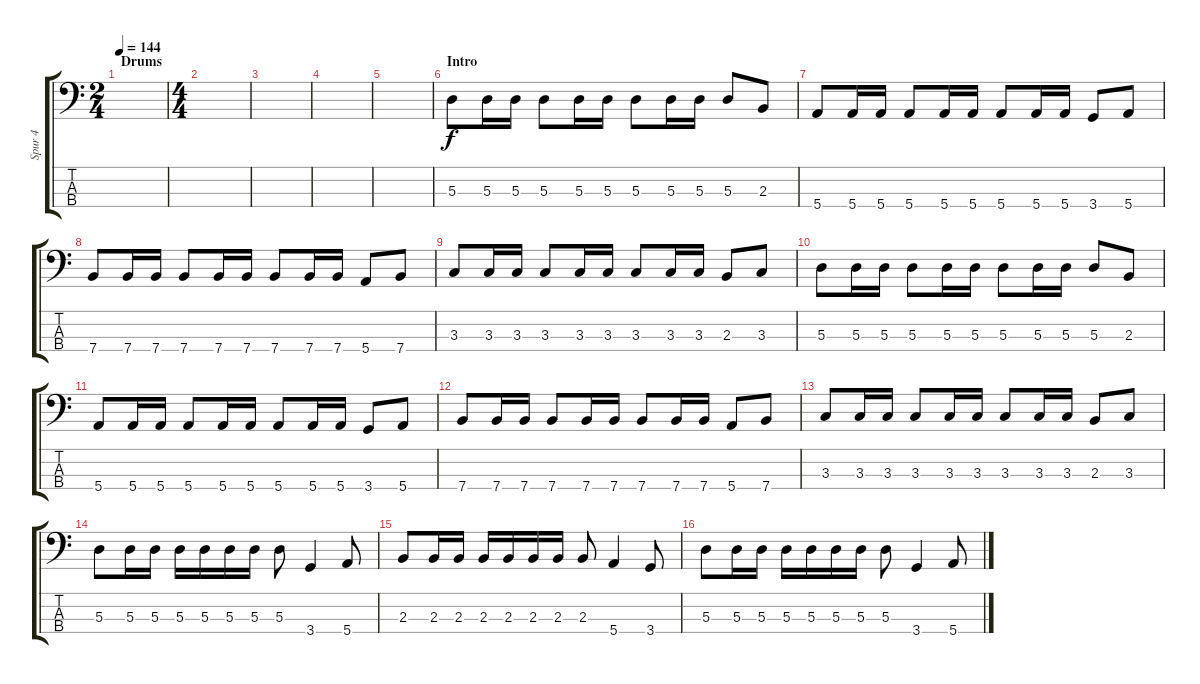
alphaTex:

\track ("Spur 4" "Spur 4") {instrument electricbasspick}
\staff {score tabs}
\tuning (G2 D2 A1 E1) {hide}
\ts (2 4)
\section ("" "Drums")
\tempo 144
\clef f4
\ks c
|
\ts (4 4)
|
|
|
|
\section ("" "Intro")
5.3.8 5.3.16 5.3.16 5.3.8 5.3.16 5.3.16 5.3.8 5.3.16 5.3.16 5.3.8 2.3.8 |
5.4.8 5.4.16 5.4.16 5.4.8 5.4.16 5.4.16 5.4.8 5.4.16 5.4.16 3.4.8 5.4.8 |
7.4.8 7.4.16 7.4.16 7.4.8 7.4.16 7.4.16 7.4.8 7.4.16 7.4.16 5.4.8 7.4.8 |
3.3.8 3.3.16 3.3.16 3.3.8 3.3.16 3.3.16 3.3.8 3.3.16 3.3.16 2.3.8 3.3.8 |
5.3.8 5.3.16 5.3.16 5.3.8 5.3.16 5.3.16 5.3.8 5.3.16 5.3.16 5.3.8 2.3.8 |
5.4.8 5.4.16 5.4.16 5.4.8 5.4.16 5.4.16 5.4.8 5.4.16 5.4.16 3.4.8 5.4.8 |
7.4.8 7.4.16 7.4.16 7.4.8 7.4.16 7.4.16 7.4.8 7.4.16 7.4.16 5.4.8 7.4.8 |
3.3.8 3.3.16 3.3.16 3.3.8 3.3.16 3.3.16 3.3.8 3.3.16 3.3.16 2.3.8 3.3.8 |
5.3.8 5.3.16 5.3.16 5.3.16 5.3.16 5.3.16 5.3.16 5.3.8 3.4.4 5.4.8 |
2.3.8 2.3.16 2.3.16 2.3.16 2.3.16 2.3.16 2.3.16 2.3.8 5.4.4 3.4.8 |
5.3.8 5.3.16 5.3.16 5.3.16 5.3.16 5.3.16 5.3.16 5.3.8 3.4.4 5.4.8
